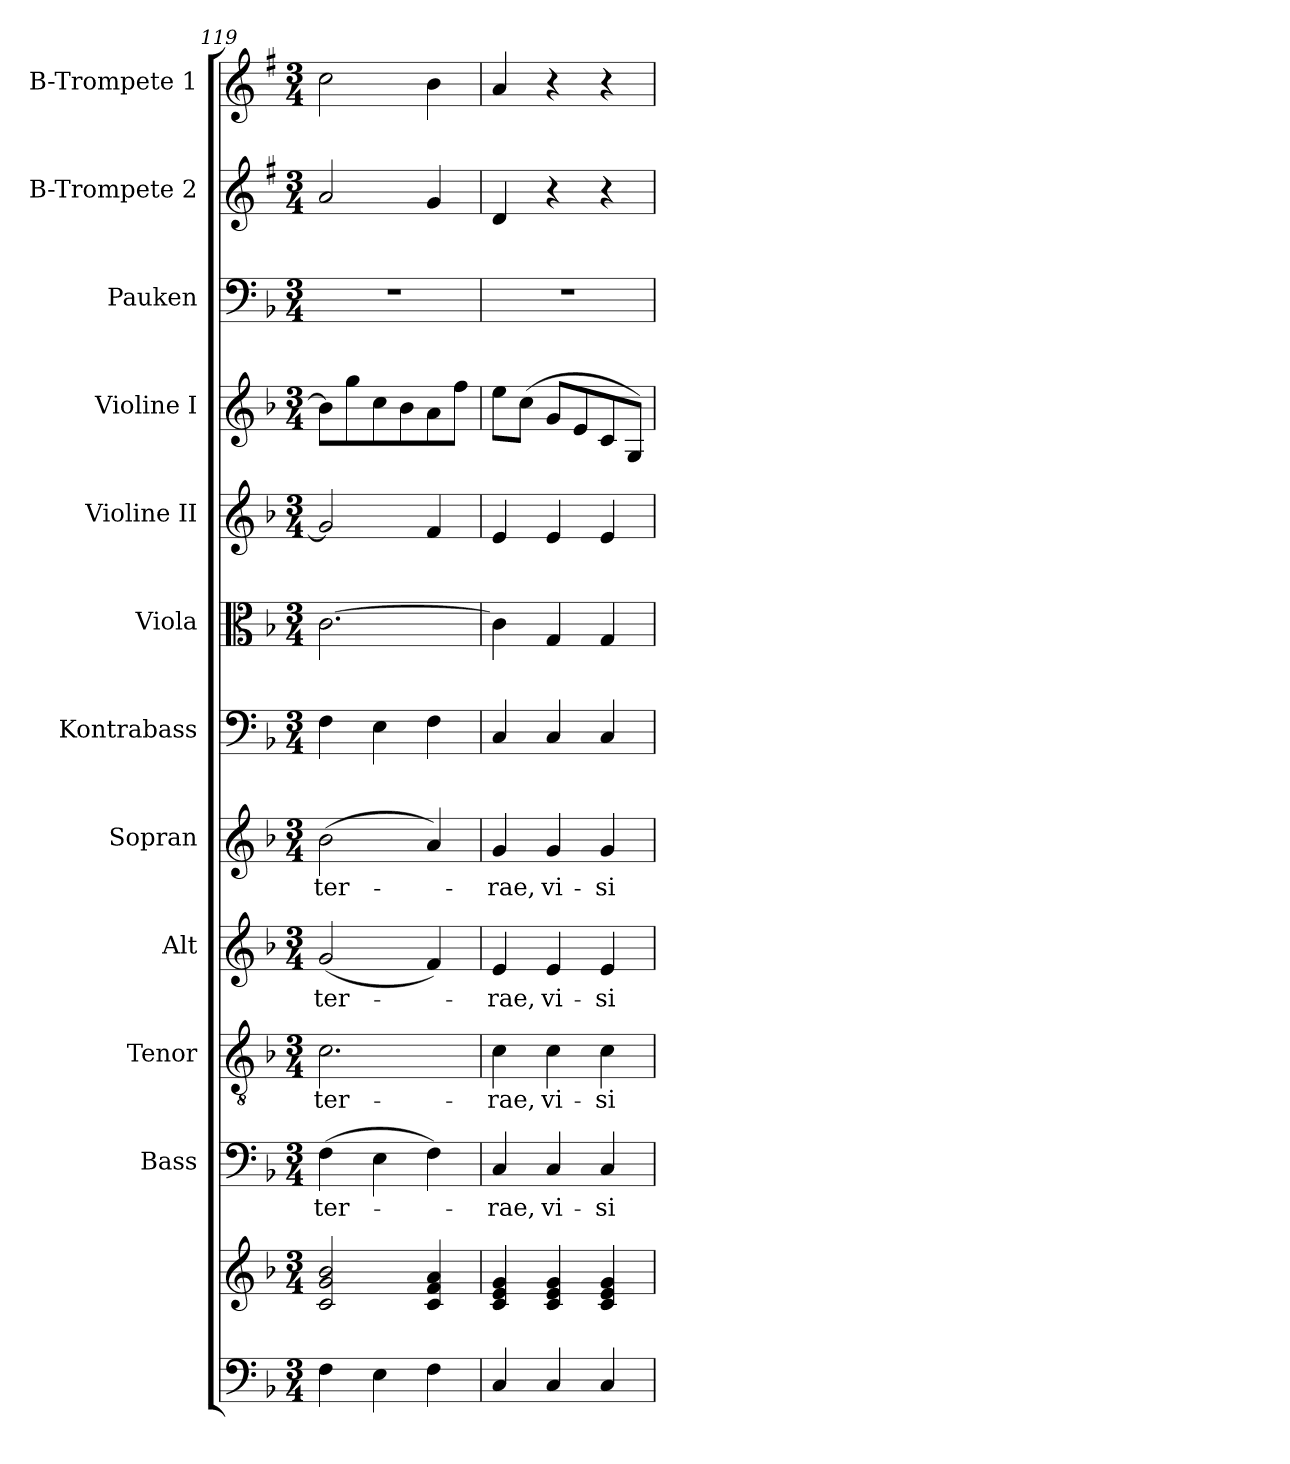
**kern	**kern	**kern	**text	**kern	**text	**kern	**text	**kern	**text	**kern	**kern	**kern	**kern	**kern	**kern	**kern
*part12	*part12	*part11	*part11	*part10	*part10	*part9	*part9	*part8	*part8	*part7	*part6	*part5	*part4	*part3	*part2	*part1
*staff13	*staff12	*staff11	*staff11	*staff10	*staff10	*staff9	*staff9	*staff8	*staff8	*staff7	*staff6	*staff5	*staff4	*staff3	*staff2	*staff1
*	*	*I"Bass	*	*I"Tenor	*	*I"Alt	*	*I"Sopran	*	*I"Kontrabass	*I"Viola	*I"Violine II	*I"Violine I	*I"Pauken	*I"B-Trompete 2	*I"B-Trompete 1
*	*	*I'B.	*	*I'T.	*	*I'A.	*	*I'S.	*	*I'Kb.	*I'Vla.	*I'Vl. II	*I'Vl. I	*I'Pk.	*I'B Trp. 2	*I'B Trp. 1
!!LO:PB:g=z
*clefF4	*clefG2	*clefF4	*	*clefGv2	*	*clefG2	*	*clefG2	*	*clefF4	*clefC3	*clefG2	*clefG2	*clefF4	*clefG2	*clefG2
*	*	*	*	*	*	*	*	*	*	*ITrd7c12	*	*	*	*	*ITrd1c2	*ITrd1c2
*k[b-]	*k[b-]	*k[b-]	*	*k[b-]	*	*k[b-]	*	*k[b-]	*	*k[b-]	*k[b-]	*k[b-]	*k[b-]	*k[b-]	*k[b-]	*k[b-]
*F:	*F:	*F:	*	*F:	*	*F:	*	*F:	*	*F:	*F:	*F:	*F:	*F:	*F:	*F:
*M3/4	*M3/4	*M3/4	*	*M3/4	*	*M3/4	*	*M3/4	*	*M3/4	*M3/4	*M3/4	*M3/4	*M3/4	*M3/4	*M3/4
=119	=119	=119	=119	=119	=119	=119	=119	=119	=119	=119	=119	=119	=119	=119	=119	=119
!	!	!	!LO:LY:b	!	!LO:LY:b	!	!LO:LY:b	!	!LO:LY:b	!	!	!	!	!	!	!
4F\	2c/ 2g/ 2b-/	(>4F\	ter-	2.c\	ter-	(<2g/	ter-	(>2b-\	ter-	4FF\	[2.c\	2g/]	8b-\L]	2.r	2g/	2b-\
.	.	.	.	.	.	.	.	.	.	.	.	.	8gg\	.	.	.
4E\	.	4E\	.	.	.	.	.	.	.	4EE\	.	.	8cc\	.	.	.
.	.	.	.	.	.	.	.	.	.	.	.	.	8b-\	.	.	.
4F\	4c/ 4f/ 4a/	4F\)	.	.	.	4f/)	.	4a/)	.	4FF\	.	4f/	8a\	.	4f/	4a\
.	.	.	.	.	.	.	.	.	.	.	.	.	8ff\J	.	.	.
=120	=120	=120	=120	=120	=120	=120	=120	=120	=120	=120	=120	=120	=120	=120	=120	=120
!	!	!	!LO:LY:b	!	!LO:LY:b	!	!LO:LY:b	!	!LO:LY:b	!	!	!	!	!	!	!
4C/	4c/ 4e/ 4g/	4C/	-rae,	4c\	-rae,	4e/	-rae,	4g/	-rae,	4CC/	4c\]	4e/	8ee\L	2.r	4c/	4g/
.	.	.	.	.	.	.	.	.	.	.	.	.	(>8cc\J	.	.	.
!	!	!	!LO:LY:b	!	!LO:LY:b	!	!LO:LY:b	!	!LO:LY:b	!	!	!	!	!	!	!
4C/	4c/ 4e/ 4g/	4C/	vi-	4c\	vi-	4e/	vi-	4g/	vi-	4CC/	4G/	4e/	8g/L	.	4r	4r
.	.	.	.	.	.	.	.	.	.	.	.	.	8e/	.	.	.
!	!	!	!LO:LY:b	!	!LO:LY:b	!	!LO:LY:b	!	!LO:LY:b	!	!	!	!	!	!	!
4C/	4c/ 4e/ 4g/	4C/	-si-	4c\	-si-	4e/	-si-	4g/	-si-	4CC/	4G/	4e/	8c/	.	4r	4r
.	.	.	.	.	.	.	.	.	.	.	.	.	8G/J)	.	.	.
=	=	=	=	=	=	=	=	=	=	=	=	=	=	=	=	=
*-	*-	*-	*-	*-	*-	*-	*-	*-	*-	*-	*-	*-	*-	*-	*-	*-
